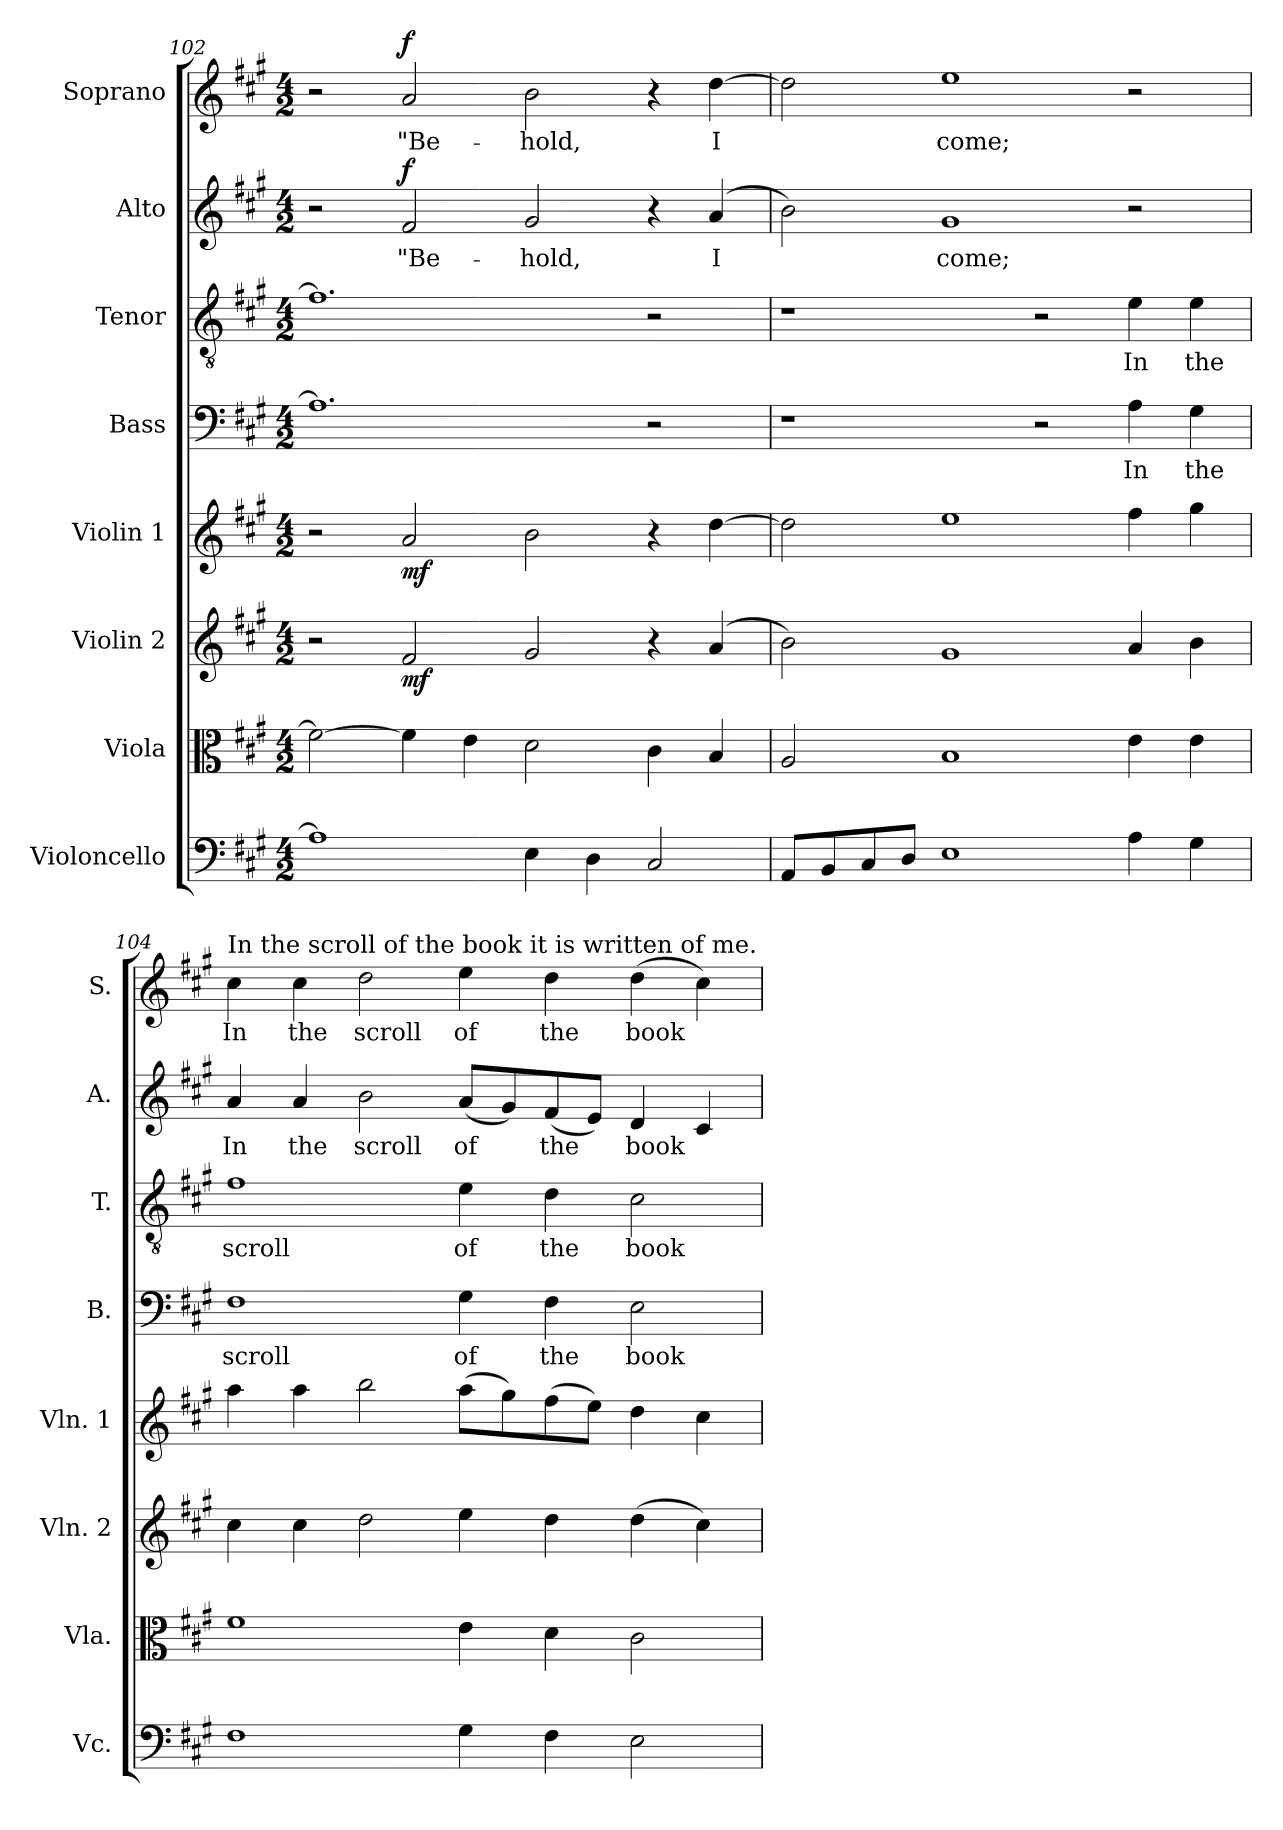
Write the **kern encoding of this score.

**kern	**kern	**kern	**dynam	**kern	**dynam	**kern	**text	**kern	**text	**kern	**text	**dynam	**kern	**text	**dynam
*part8	*part7	*part6	*part6	*part5	*part5	*part4	*part4	*part3	*part3	*part2	*part2	*part2	*part1	*part1	*part1
*staff8	*staff7	*staff6	*staff6	*staff5	*staff5	*staff4	*staff4	*staff3	*staff3	*staff2	*staff2	*staff2	*staff1	*staff1	*staff1
*I"Violoncello	*I"Viola	*I"Violin 2	*	*I"Violin 1	*	*I"Bass	*	*I"Tenor	*	*I"Alto	*	*	*I"Soprano	*	*
*I'Vc.	*I'Vla.	*I'Vln. 2	*	*I'Vln. 1	*	*I'B.	*	*I'T.	*	*I'A.	*	*	*I'S.	*	*
*clefF4	*clefC3	*clefG2	*	*clefG2	*	*clefF4	*	*clefGv2	*	*clefG2	*	*	*clefG2	*	*
*k[f#c#g#]	*k[f#c#g#]	*k[f#c#g#]	*	*k[f#c#g#]	*	*k[f#c#g#]	*	*k[f#c#g#]	*	*k[f#c#g#]	*	*	*k[f#c#g#]	*	*
*M4/2	*M4/2	*M4/2	*	*M4/2	*	*M4/2	*	*M4/2	*	*M4/2	*	*	*M4/2	*	*
=102	=102	=102	=102	=102	=102	=102	=102	=102	=102	=102	=102	=102	=102	=102	=102
1A]	2f#\_	2r	.	2r	.	1.A]	.	1.f#]	.	2r	.	.	2r	.	.
!	!	!	!LO:DY:b	!	!LO:DY:b	!	!	!	!	!	!	!LO:DY:b	!	!	!LO:DY:b
.	4f#\]	2f#/	mf	2a/	mf	.	.	.	.	2f#/	"Be-	f	2a/	"Be-	f
.	4e\	.	.	.	.	.	.	.	.	.	.	.	.	.	.
4E\	2d\	2g#/	.	2b\	.	.	.	.	.	2g#/	-hold,	.	2b\	-hold,	.
4D\	.	.	.	.	.	.	.	.	.	.	.	.	.	.	.
2C#/	4c#\	4r	.	4r	.	2r	.	2r	.	4r	.	.	4r	.	.
.	4B/	(>4a/	.	[4dd\	.	.	.	.	.	(>4a/	I	.	[4dd\	I	.
!!LO:PB:g=z
=103	=103	=103	=103	=103	=103	=103	=103	=103	=103	=103	=103	=103	=103	=103	=103
8AA/L	2A/	2b\)	.	2dd\]	.	1r	.	1r	.	2b\)	.	.	2dd\]	.	.
8BB/	.	.	.	.	.	.	.	.	.	.	.	.	.	.	.
8C#/	.	.	.	.	.	.	.	.	.	.	.	.	.	.	.
8D/J	.	.	.	.	.	.	.	.	.	.	.	.	.	.	.
1E	1B	1g#	.	1ee	.	.	.	.	.	1g#	come;	.	1ee	come;	.
.	.	.	.	.	.	2r	.	2r	.	.	.	.	.	.	.
4A\	4e\	4a/	.	4ff#\	.	4A\	In	4e\	In	2r	.	.	2r	.	.
4G#\	4e\	4b\	.	4gg#\	.	4G#\	the	4e\	the	.	.	.	.	.	.
=104	=104	=104	=104	=104	=104	=104	=104	=104	=104	=104	=104	=104	=104	=104	=104
!	!	!	!	!	!	!	!	!	!	!	!	!	!LO:TX:a:t=In the scroll of the book it is written of me.	!	!
1F#	1f#	4cc#\	.	4aa\	.	1F#	scroll	1f#	scroll	4a/	In	.	4cc#\	In	.
.	.	4cc#\	.	4aa\	.	.	.	.	.	4a/	the	.	4cc#\	the	.
.	.	2dd\	.	2bb\	.	.	.	.	.	2b\	scroll	.	2dd\	scroll	.
4G#\	4e\	4ee\	.	(>8aa\L	.	4G#\	of	4e\	of	(<8a/L	of	.	4ee\	of	.
.	.	.	.	8gg#\)	.	.	.	.	.	8g#/)	.	.	.	.	.
4F#\	4d\	4dd\	.	(>8ff#\	.	4F#\	the	4d\	the	(<8f#/	the	.	4dd\	the	.
.	.	.	.	8ee\J)	.	.	.	.	.	8e/J)	.	.	.	.	.
2E\	2c#\	(>4dd\	.	4dd\	.	2E\	book	2c#\	book	4d/	book	.	(>4dd\	book	.
.	.	4cc#\)	.	4cc#\	.	.	.	.	.	4c#/	.	.	4cc#\)	.	.
=	=	=	=	=	=	=	=	=	=	=	=	=	=	=	=
*-	*-	*-	*-	*-	*-	*-	*-	*-	*-	*-	*-	*-	*-	*-	*-
